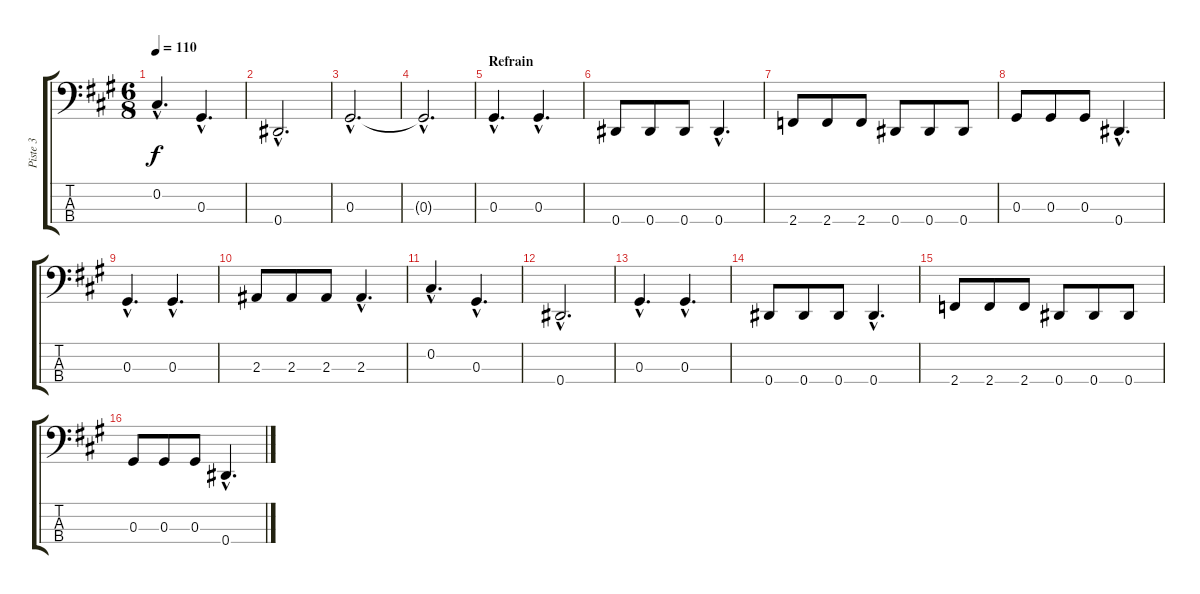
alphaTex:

\track ("Piste 3" "Piste 3") {instrument electricbassfinger}
\staff {score tabs}
\tuning (Gb2 Db2 Ab1 Eb1) {hide}
\ts (6 8)
\tempo 110
\clef f4
\ks a
0.2{hac}.4{d dy f} 0.3{hac}.4{d} |
0.4{hac}.2{d} |
0.3{hac}.2{d} |
0.3{hac t}.2{d} |
\section ("" "Refrain")
0.3{hac}.4{d} 0.3{hac}.4{d} |
0.4.8 0.4.8 0.4.8 0.4{hac}.4{d} |
2.4.8 2.4.8 2.4.8 0.4.8 0.4.8 0.4.8 |
0.3.8 0.3.8 0.3.8 0.4{hac}.4{d} |
0.3{hac}.4{d} 0.3{hac}.4{d} |
2.3.8 2.3.8 2.3.8 2.3{hac}.4{d} |
0.2{hac}.4{d} 0.3{hac}.4{d} |
0.4{hac}.2{d} |
0.3{hac}.4{d} 0.3{hac}.4{d} |
0.4.8 0.4.8 0.4.8 0.4{hac}.4{d} |
2.4.8 2.4.8 2.4.8 0.4.8 0.4.8 0.4.8 |
0.3.8 0.3.8 0.3.8 0.4{hac}.4{d}
